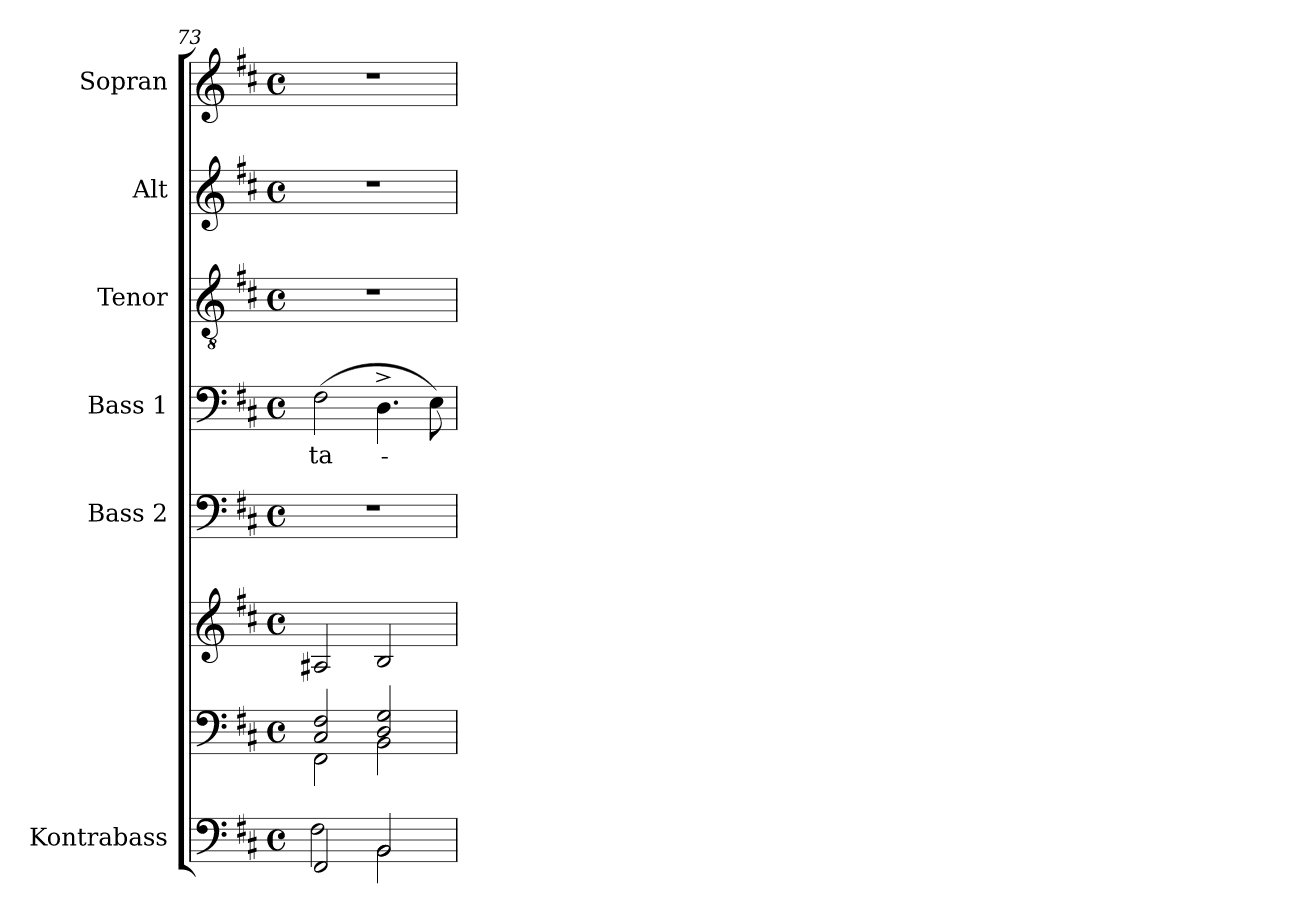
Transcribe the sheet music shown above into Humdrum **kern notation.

**kern	**kern	**kern	**kern	**kern	**text	**kern	**kern	**kern
*part7	*part6	*part6	*part5	*part4	*part4	*part3	*part2	*part1
*staff8	*staff7	*staff6	*staff5	*staff4	*staff4	*staff3	*staff2	*staff1
*I"Kontrabass	*	*	*I"Bass 2	*I"Bass 1	*	*I"Tenor	*I"Alt	*I"Sopran
*I'Kb.	*	*	*I'B. 2	*I'B. 1	*	*I'T.	*I'A.	*I'S.
*clefF4	*clefF4	*clefG2	*clefF4	*clefF4	*	*clefGv2	*clefG2	*clefG2
*ITrd7c12	*	*	*	*	*	*	*	*
*k[f#c#]	*k[f#c#]	*k[f#c#]	*k[f#c#]	*k[f#c#]	*	*k[f#c#]	*k[f#c#]	*k[f#c#]
*D:	*D:	*D:	*D:	*D:	*	*D:	*D:	*D:
*M4/4	*M4/4	*M4/4	*M4/4	*M4/4	*	*M4/4	*M4/4	*M4/4
*met(c)	*met(c)	*met(c)	*met(c)	*met(c)	*	*met(c)	*met(c)	*met(c)
=73	=73	=73	=73	=73	=73	=73	=73	=73
*^	*^	*	*	*	*	*	*	*
!	!	!	!	!	!	!	!LO:LY:b	!	!	!
2FFF#/	2FF#\	2C#/ 2F#/	2FF#\	2A#X/	1r	(>2F#\	-ta-	1r	1r	1r
2BBB/	2BBB\	2D/ 2G/	2BB\	2B/	.	4.D^>\	.	.	.	.
.	.	.	.	.	.	8E\)	.	.	.	.
*v	*v	*	*	*	*	*	*	*	*	*
*	*v	*v	*	*	*	*	*	*	*
=	=	=	=	=	=	=	=	=
*-	*-	*-	*-	*-	*-	*-	*-	*-
